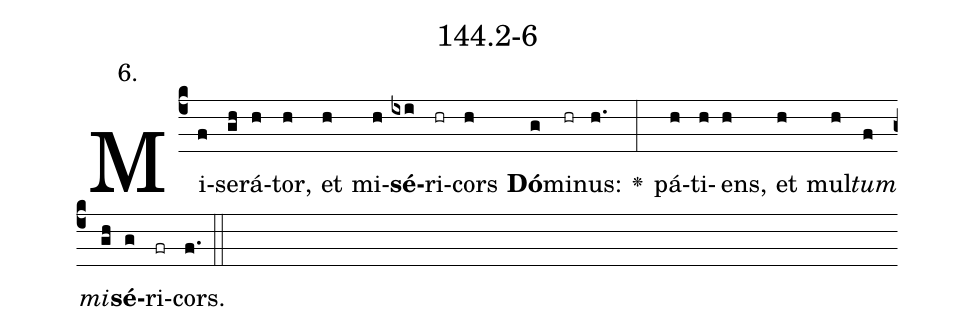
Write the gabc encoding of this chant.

name: 144.2-6;
annotation: 6.;
%%
(c4)Mi(f)se(gh)rá(h)tor,(h) et(h) mi(h)<b>sé</b>(ixi)ri(hr)cors(h) <b>Dó</b>(g)mi(hr)nus:(h.) <v>\greheightstar</v>(:) pá(h)ti(h)ens,(h) et(h) mul(h)<i>tum</i>(f) <i>mi</i>(gh)<b>sé</b>(g)ri(fr)cors.(f.) (::)


%E(h) u(h) o(f) u(gh) a(g) e.(f.) (::)
